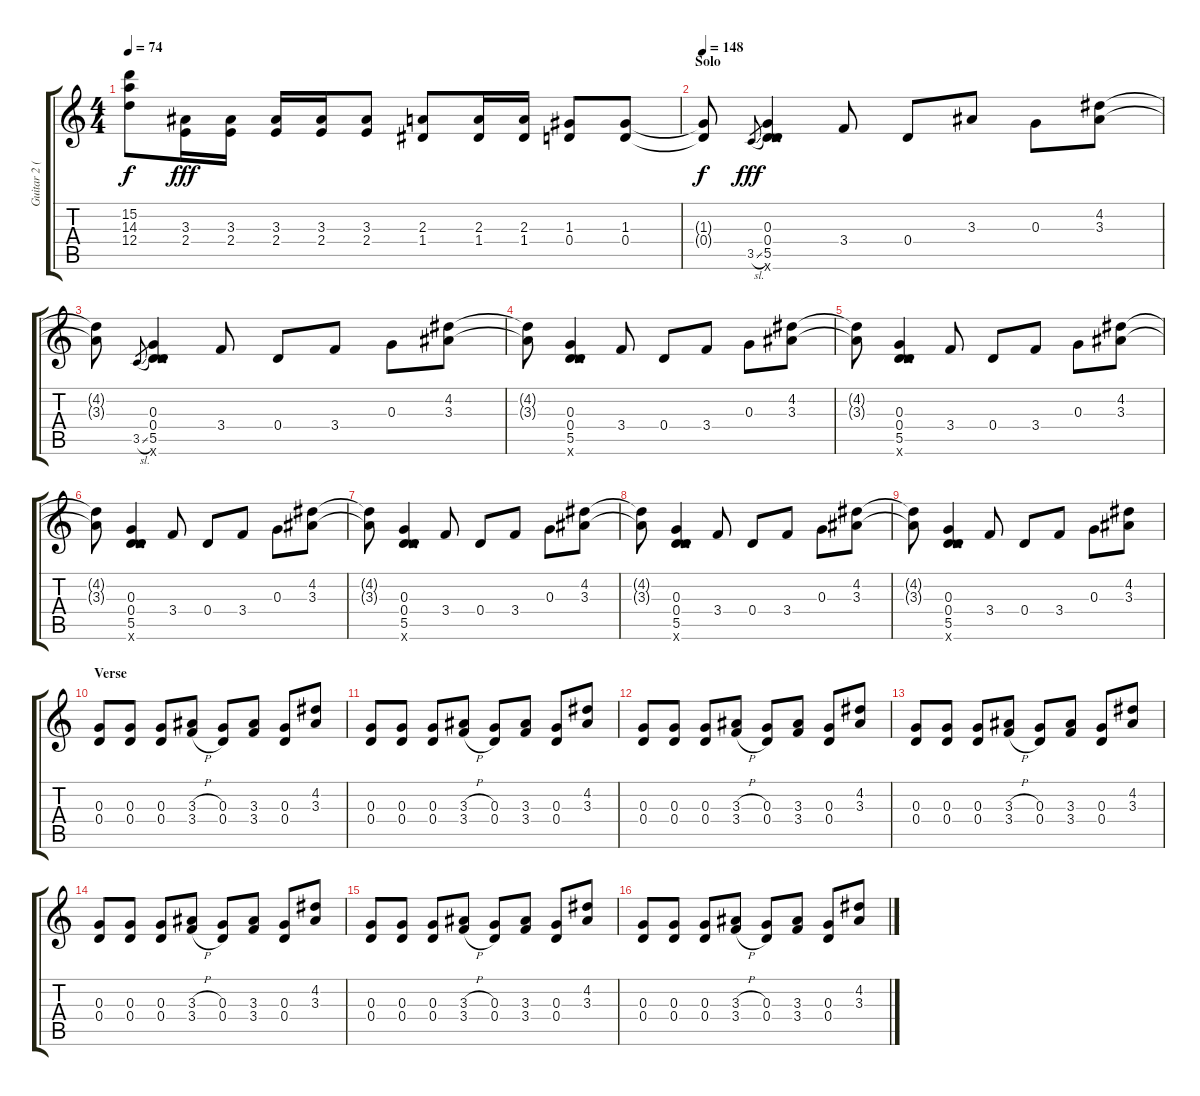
\track ("Guitar 2 (right)" "Guitar 2 (") {instrument overdrivenguitar}
\staff {score tabs}
\tuning (E4 B3 G3 D3 A2 E2) {hide}
\ts (4 4)
\tempo 74
\clef g2
\ks c
(15.2{t} 14.3{t} 12.4{t}).8{dy f} (3.3 2.4).16{dy fff} (3.3 2.4).16 (3.3 2.4).16 (3.3 2.4).16 (3.3 2.4).8 (2.3 1.4).8 (2.3 1.4).16 (2.3 1.4).16 (1.3 0.4).8 (1.3 0.4).8 |
\section ("" "Solo")
\tempo 148
(1.3{t} 0.4{t}).8{dy f instrument electricguitarjazz} 3.5{sl}.8{gr dy fff} (0.3 0.4 5.5 10.6{x}).4 3.4.8 0.4.8 3.3.8 0.3.8 (4.2 3.3).8 |
(4.2{t} 3.3{t}).8 3.5{sl}.8{gr} (0.3 0.4 5.5 10.6{x}).4 3.4.8 0.4.8 3.4.8 0.3.8 (4.2 3.3).8 |
(4.2{t} 3.3{t}).8 (0.3 0.4 5.5 10.6{x}).4 3.4.8 0.4.8 3.4.8 0.3.8 (4.2 3.3).8 |
(4.2{t} 3.3{t}).8 (0.3 0.4 5.5 10.6{x}).4 3.4.8 0.4.8 3.4.8 0.3.8 (4.2 3.3).8 |
(4.2{t} 3.3{t}).8 (0.3 0.4 5.5 10.6{x}).4 3.4.8 0.4.8 3.4.8 0.3.8 (4.2 3.3).8 |
(4.2{t} 3.3{t}).8 (0.3 0.4 5.5 10.6{x}).4 3.4.8 0.4.8 3.4.8 0.3.8 (4.2 3.3).8 |
(4.2{t} 3.3{t}).8 (0.3 0.4 5.5 10.6{x}).4 3.4.8 0.4.8 3.4.8 0.3.8 (4.2 3.3).8 |
(4.2{t} 3.3{t}).8 (0.3 0.4 5.5 10.6{x}).4 3.4.8 0.4.8 3.4.8 0.3.8 (4.2 3.3).8 |
\section ("" "Verse")
(0.3 0.4).8{instrument overdrivenguitar} (0.3 0.4).8 (0.3 0.4).8 (3.3{h} 3.4{h}).8 (0.3 0.4).8 (3.3 3.4).8 (0.3 0.4).8 (4.2 3.3).8 |
(0.3 0.4).8 (0.3 0.4).8 (0.3 0.4).8 (3.3{h} 3.4{h}).8 (0.3 0.4).8 (3.3 3.4).8 (0.3 0.4).8 (4.2 3.3).8 |
(0.3 0.4).8 (0.3 0.4).8 (0.3 0.4).8 (3.3{h} 3.4{h}).8 (0.3 0.4).8 (3.3 3.4).8 (0.3 0.4).8 (4.2 3.3).8 |
(0.3 0.4).8 (0.3 0.4).8 (0.3 0.4).8 (3.3{h} 3.4{h}).8 (0.3 0.4).8 (3.3 3.4).8 (0.3 0.4).8 (4.2 3.3).8 |
(0.3 0.4).8 (0.3 0.4).8 (0.3 0.4).8 (3.3{h} 3.4{h}).8 (0.3 0.4).8 (3.3 3.4).8 (0.3 0.4).8 (4.2 3.3).8 |
(0.3 0.4).8 (0.3 0.4).8 (0.3 0.4).8 (3.3{h} 3.4{h}).8 (0.3 0.4).8 (3.3 3.4).8 (0.3 0.4).8 (4.2 3.3).8 |
(0.3 0.4).8 (0.3 0.4).8 (0.3 0.4).8 (3.3{h} 3.4{h}).8 (0.3 0.4).8 (3.3 3.4).8 (0.3 0.4).8 (4.2 3.3).8
